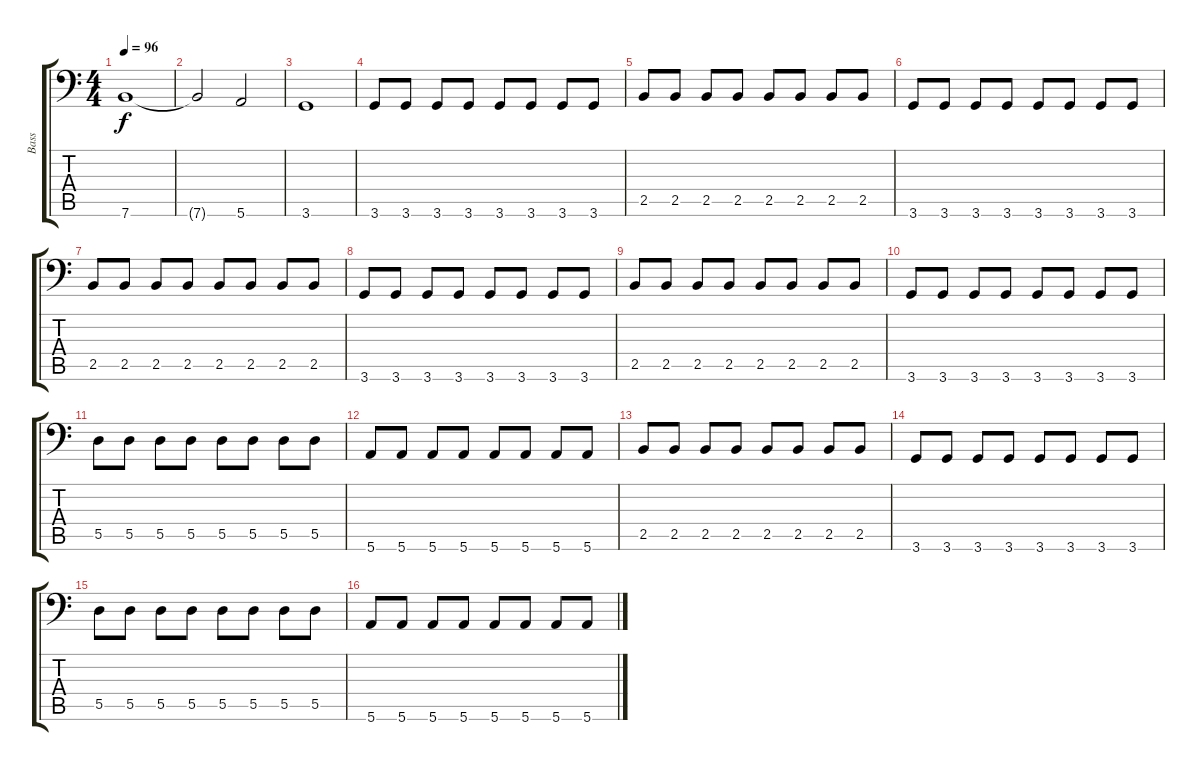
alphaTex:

\track ("Bass" "Bass") {instrument electricbasspick}
\staff {score tabs}
\tuning (E3 B2 G2 D2 A1 E1) {hide}
\ts (4 4)
\tempo 96
\clef f4
\ks c
7.6.1{dy f} |
7.6{t}.2 5.6.2 |
3.6.1 |
3.6.8 3.6.8 3.6.8 3.6.8 3.6.8 3.6.8 3.6.8 3.6.8 |
2.5.8 2.5.8 2.5.8 2.5.8 2.5.8 2.5.8 2.5.8 2.5.8 |
3.6.8 3.6.8 3.6.8 3.6.8 3.6.8 3.6.8 3.6.8 3.6.8 |
2.5.8 2.5.8 2.5.8 2.5.8 2.5.8 2.5.8 2.5.8 2.5.8 |
3.6.8 3.6.8 3.6.8 3.6.8 3.6.8 3.6.8 3.6.8 3.6.8 |
2.5.8 2.5.8 2.5.8 2.5.8 2.5.8 2.5.8 2.5.8 2.5.8 |
3.6.8 3.6.8 3.6.8 3.6.8 3.6.8 3.6.8 3.6.8 3.6.8 |
5.5.8 5.5.8 5.5.8 5.5.8 5.5.8 5.5.8 5.5.8 5.5.8 |
5.6.8 5.6.8 5.6.8 5.6.8 5.6.8 5.6.8 5.6.8 5.6.8 |
2.5.8 2.5.8 2.5.8 2.5.8 2.5.8 2.5.8 2.5.8 2.5.8 |
3.6.8 3.6.8 3.6.8 3.6.8 3.6.8 3.6.8 3.6.8 3.6.8 |
5.5.8 5.5.8 5.5.8 5.5.8 5.5.8 5.5.8 5.5.8 5.5.8 |
5.6.8 5.6.8 5.6.8 5.6.8 5.6.8 5.6.8 5.6.8 5.6.8
